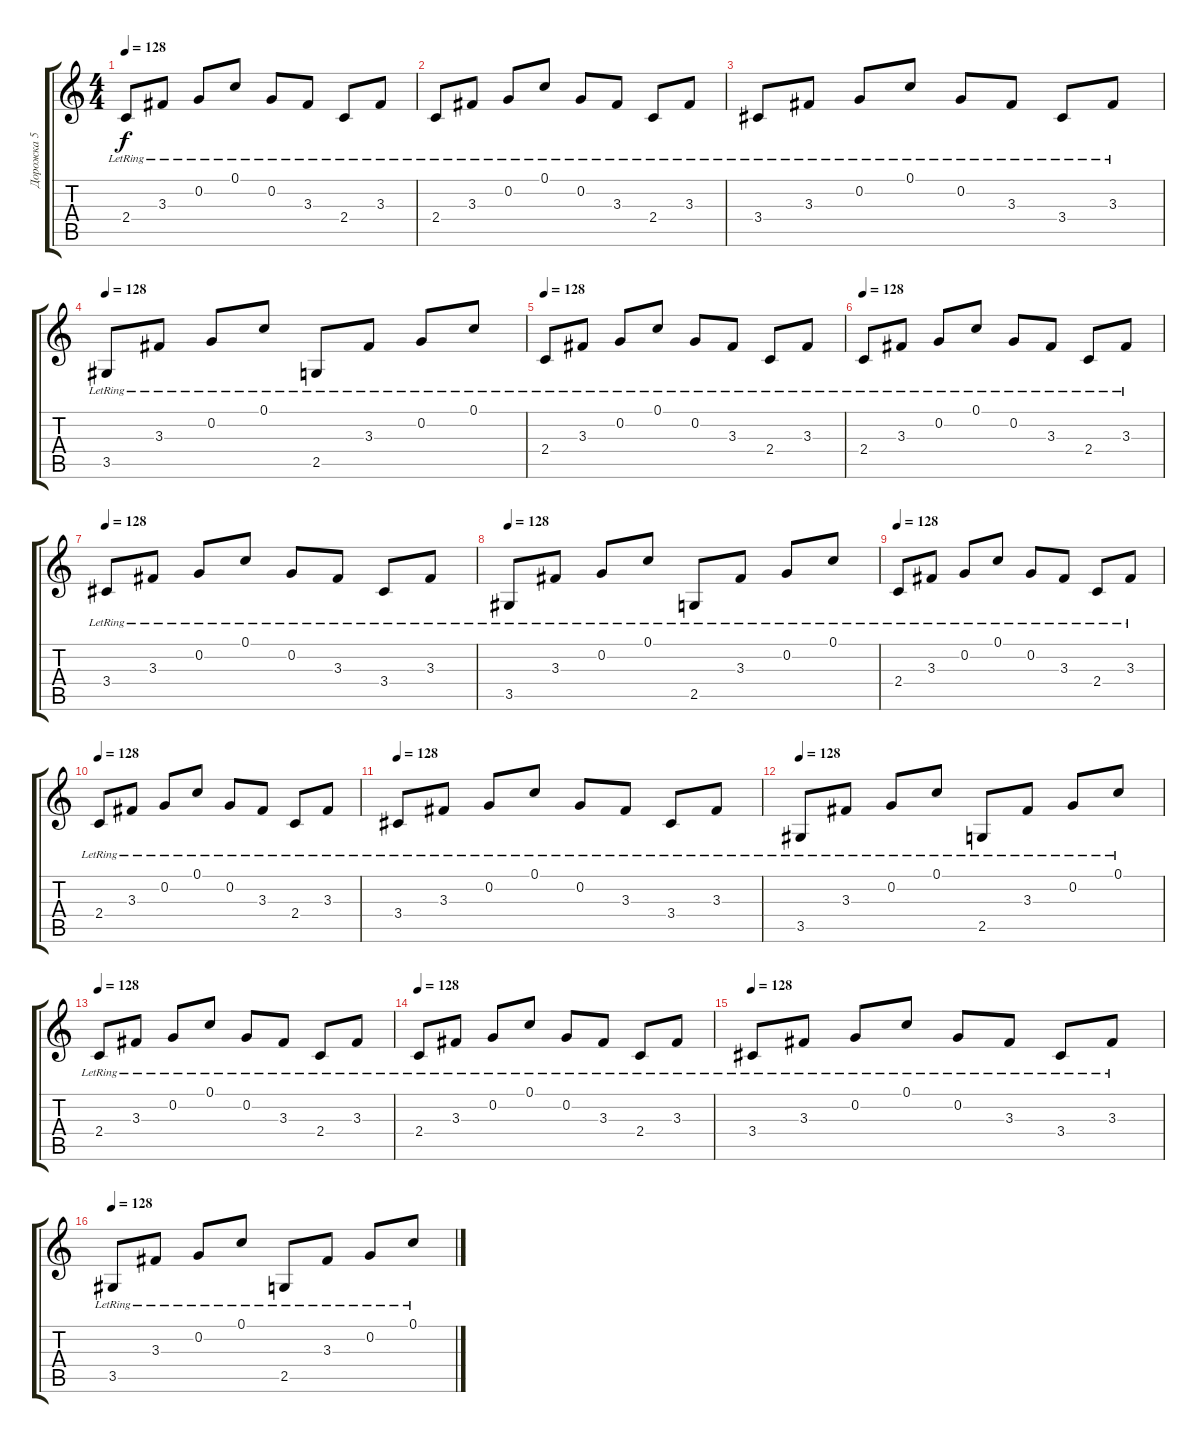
\track ("Дорожка 5" "Дорожка 5") {instrument acousticguitarsteel}
\staff {score tabs}
\tuning (C4 G3 Eb3 Bb2 F2 C2) {hide}
\ts (4 4)
\tempo 128
\clef g2
\ks c
2.4{lr}.8{dy f} 3.3{lr}.8 0.2{lr}.8 0.1{lr}.8 0.2{lr}.8 3.3{lr}.8 2.4{lr}.8 3.3{lr}.8 |
2.4{lr}.8 3.3{lr}.8 0.2{lr}.8 0.1{lr}.8 0.2{lr}.8 3.3{lr}.8 2.4{lr}.8 3.3{lr}.8 |
3.4{lr}.8 3.3{lr}.8 0.2{lr}.8 0.1{lr}.8 0.2{lr}.8 3.3{lr}.8 3.4{lr}.8 3.3{lr}.8 |
\tempo 128
3.5{lr}.8 3.3{lr}.8 0.2{lr}.8 0.1{lr}.8 2.5{lr}.8 3.3{lr}.8 0.2{lr}.8 0.1{lr}.8 |
\tempo 128
2.4{lr}.8 3.3{lr}.8 0.2{lr}.8 0.1{lr}.8 0.2{lr}.8 3.3{lr}.8 2.4{lr}.8 3.3{lr}.8 |
\tempo 128
2.4{lr}.8 3.3{lr}.8 0.2{lr}.8 0.1{lr}.8 0.2{lr}.8 3.3{lr}.8 2.4{lr}.8 3.3{lr}.8 |
\tempo 128
3.4{lr}.8 3.3{lr}.8 0.2{lr}.8 0.1{lr}.8 0.2{lr}.8 3.3{lr}.8 3.4{lr}.8 3.3{lr}.8 |
\tempo 128
3.5{lr}.8 3.3{lr}.8 0.2{lr}.8 0.1{lr}.8 2.5{lr}.8 3.3{lr}.8 0.2{lr}.8 0.1{lr}.8 |
\tempo 128
2.4{lr}.8 3.3{lr}.8 0.2{lr}.8 0.1{lr}.8 0.2{lr}.8 3.3{lr}.8 2.4{lr}.8 3.3{lr}.8 |
\tempo 128
2.4{lr}.8 3.3{lr}.8 0.2{lr}.8 0.1{lr}.8 0.2{lr}.8 3.3{lr}.8 2.4{lr}.8 3.3{lr}.8 |
\tempo 128
3.4{lr}.8 3.3{lr}.8 0.2{lr}.8 0.1{lr}.8 0.2{lr}.8 3.3{lr}.8 3.4{lr}.8 3.3{lr}.8 |
\tempo 128
3.5{lr}.8 3.3{lr}.8 0.2{lr}.8 0.1{lr}.8 2.5{lr}.8 3.3{lr}.8 0.2{lr}.8 0.1{lr}.8 |
\tempo 128
2.4{lr}.8 3.3{lr}.8 0.2{lr}.8 0.1{lr}.8 0.2{lr}.8 3.3{lr}.8 2.4{lr}.8 3.3{lr}.8 |
\tempo 128
2.4{lr}.8 3.3{lr}.8 0.2{lr}.8 0.1{lr}.8 0.2{lr}.8 3.3{lr}.8 2.4{lr}.8 3.3{lr}.8 |
\tempo 128
3.4{lr}.8 3.3{lr}.8 0.2{lr}.8 0.1{lr}.8 0.2{lr}.8 3.3{lr}.8 3.4{lr}.8 3.3{lr}.8 |
\tempo 128
3.5{lr}.8 3.3{lr}.8 0.2{lr}.8 0.1{lr}.8 2.5{lr}.8 3.3{lr}.8 0.2{lr}.8 0.1{lr}.8
